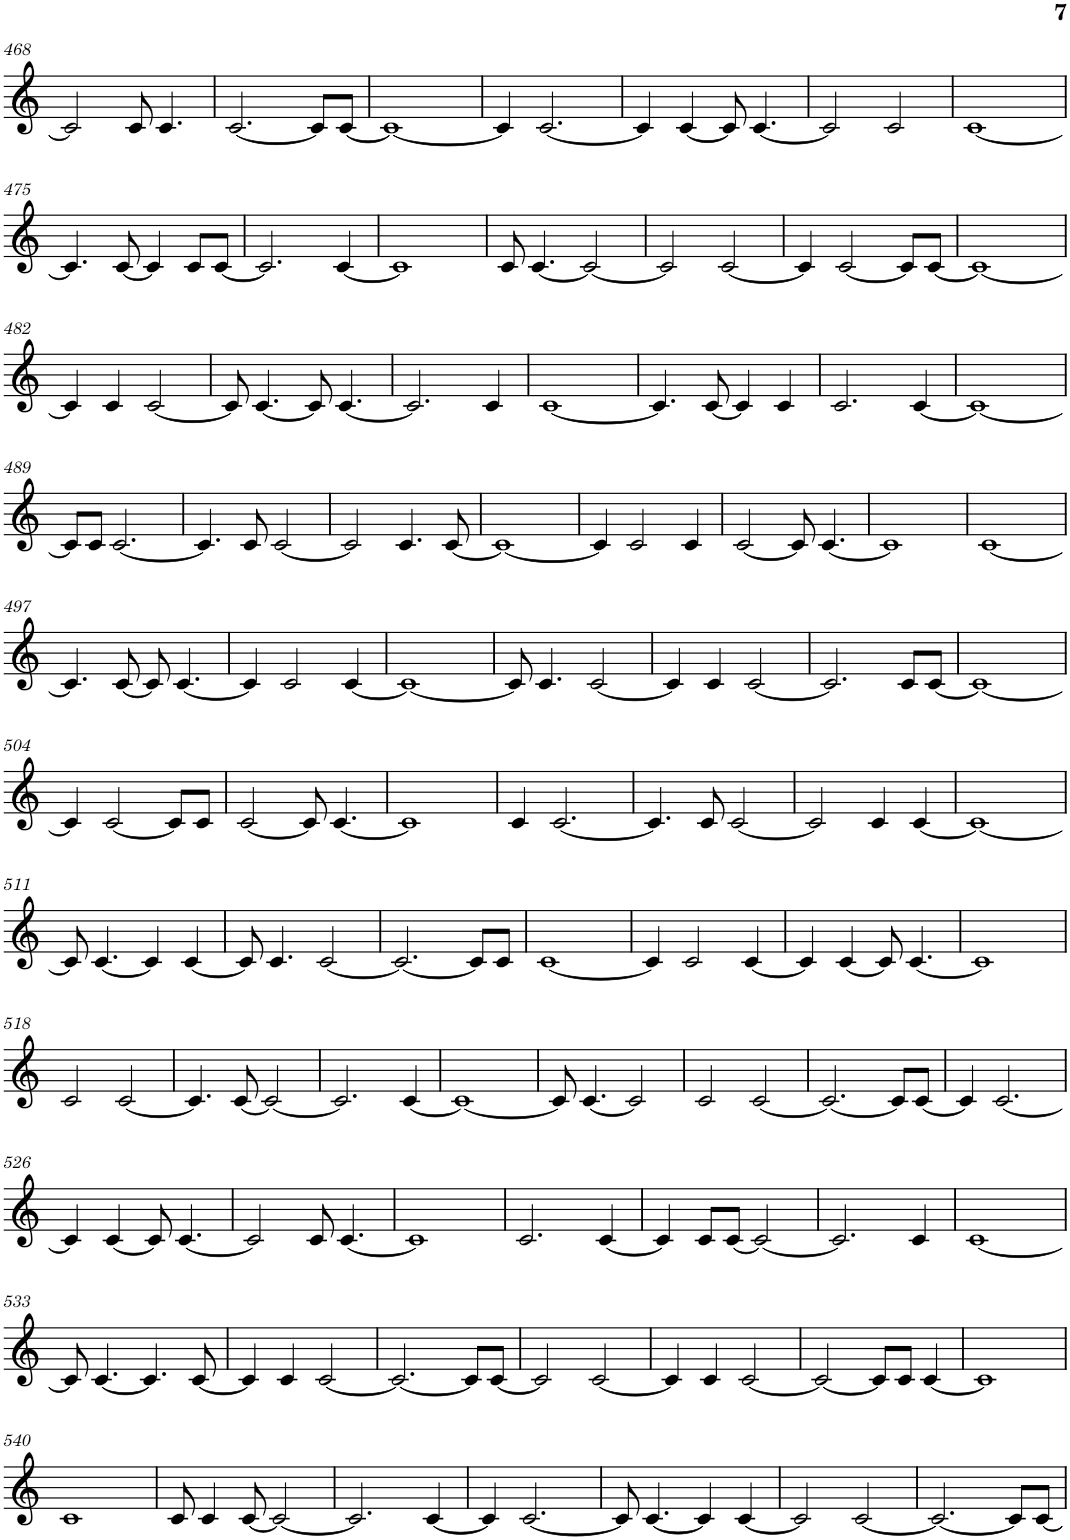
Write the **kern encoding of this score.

**kern
*part1
*staff1
*I"Piano
*I'Pno.
!!LO:PB:g=z
*clefG2
*k[]
*M4/4
=468
2c/]
8c/
4.c/
=469
[2.c/
8c/L]
[8c/J
=470
1c_
=471
4c/]
[2.c/
=472
4c/]
[4c/
8c/]
[4.c/
=473
2c/]
2c/
=474
[1c
!!LO:LB:g=z
=475
4.c/]
[8c/
4c/]
8c/L
[8c/J
=476
2.c/]
[4c/
=477
1c]
=478
8c/
[4.c/
2c/_
=479
2c/]
[2c/
=480
4c/]
[2c/
8c/L]
[8c/J
=481
1c_
!!LO:LB:g=z
=482
4c/]
4c/
[2c/
=483
8c/]
[4.c/
8c/]
[4.c/
=484
2.c/]
4c/
=485
[1c
=486
4.c/]
[8c/
4c/]
4c/
=487
2.c/
[4c/
=488
1c_
!!LO:LB:g=z
=489
8c/L]
8c/J
[2.c/
=490
4.c/]
8c/
[2c/
=491
2c/]
4.c/
[8c/
=492
1c_
=493
4c/]
2c/
4c/
=494
[2c/
8c/]
[4.c/
=495
1c]
=496
[1c
!!LO:LB:g=z
=497
4.c/]
[8c/
8c/]
[4.c/
=498
4c/]
2c/
[4c/
=499
1c_
=500
8c/]
4.c/
[2c/
=501
4c/]
4c/
[2c/
=502
2.c/]
8c/L
[8c/J
=503
1c_
!!LO:LB:g=z
=504
4c/]
[2c/
8c/L]
8c/J
=505
[2c/
8c/]
[4.c/
=506
1c]
=507
4c/
[2.c/
=508
4.c/]
8c/
[2c/
=509
2c/]
4c/
[4c/
=510
1c_
!!LO:LB:g=z
=511
8c/]
[4.c/
4c/]
[4c/
=512
8c/]
4.c/
[2c/
=513
2.c/_
8c/L]
8c/J
=514
[1c
=515
4c/]
2c/
[4c/
=516
4c/]
[4c/
8c/]
[4.c/
=517
1c]
!!LO:LB:g=z
=518
2c/
[2c/
=519
4.c/]
[8c/
2c/_
=520
2.c/]
[4c/
=521
1c_
=522
8c/]
[4.c/
2c/]
=523
2c/
[2c/
=524
2.c/_
8c/L]
[8c/J
=525
4c/]
[2.c/
!!LO:LB:g=z
=526
4c/]
[4c/
8c/]
[4.c/
=527
2c/]
8c/
[4.c/
=528
1c]
=529
2.c/
[4c/
=530
4c/]
8c/L
[8c/J
2c/_
=531
2.c/]
4c/
=532
[1c
!!LO:LB:g=z
=533
8c/]
[4.c/
4.c/]
[8c/
=534
4c/]
4c/
[2c/
=535
2.c/_
8c/L]
[8c/J
=536
2c/]
[2c/
=537
4c/]
4c/
[2c/
=538
2c/_
8c/L]
8c/J
[4c/
=539
1c]
!!LO:LB:g=z
=540
1c
=541
8c/
4c/
[8c/
2c/_
=542
2.c/]
[4c/
=543
4c/]
[2.c/
=544
8c/]
[4.c/
4c/]
[4c/
=545
2c/]
[2c/
=546
2.c/_
8c/L]
[8c/J
=
*-
